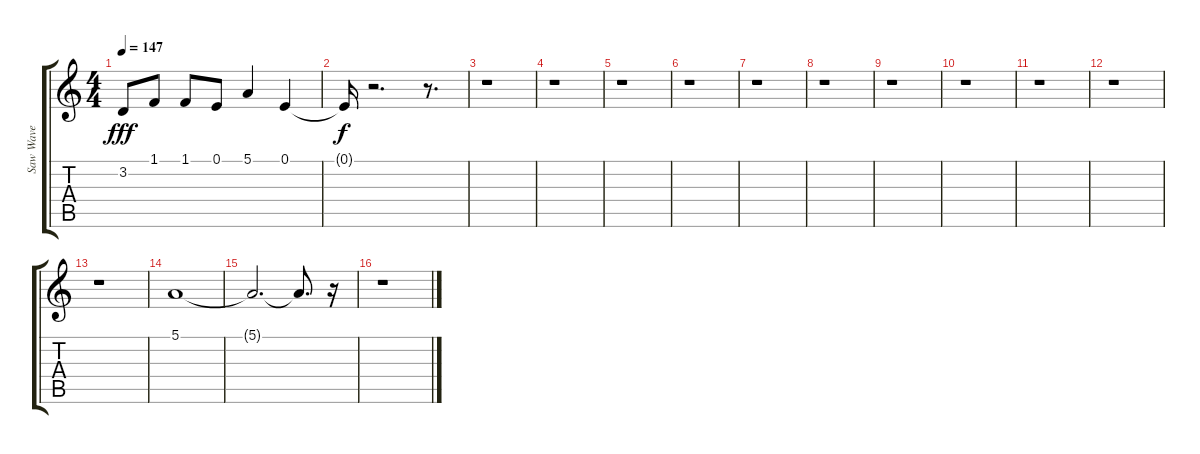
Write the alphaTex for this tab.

\track ("Saw Wave" "Saw Wave") {instrument lead2sawtooth}
\staff {score tabs}
\tuning (E4 B3 G3 D3 A2 E2) {hide}
\ts (4 4)
\tempo 147
\clef g2
\ks c
3.2.8{dy fff} 1.1.8 1.1.8 0.1.8 5.1.4 0.1.4 |
0.1{t}.16{dy f} r.2{d} r.8{d} |
r.1 |
r.1 |
r.1 |
r.1 |
r.1 |
r.1 |
r.1 |
r.1 |
r.1 |
r.1 |
r.1 |
5.1.1 |
5.1{t}.2{d} 5.1{t}.8{d} r.16 |
r.1
